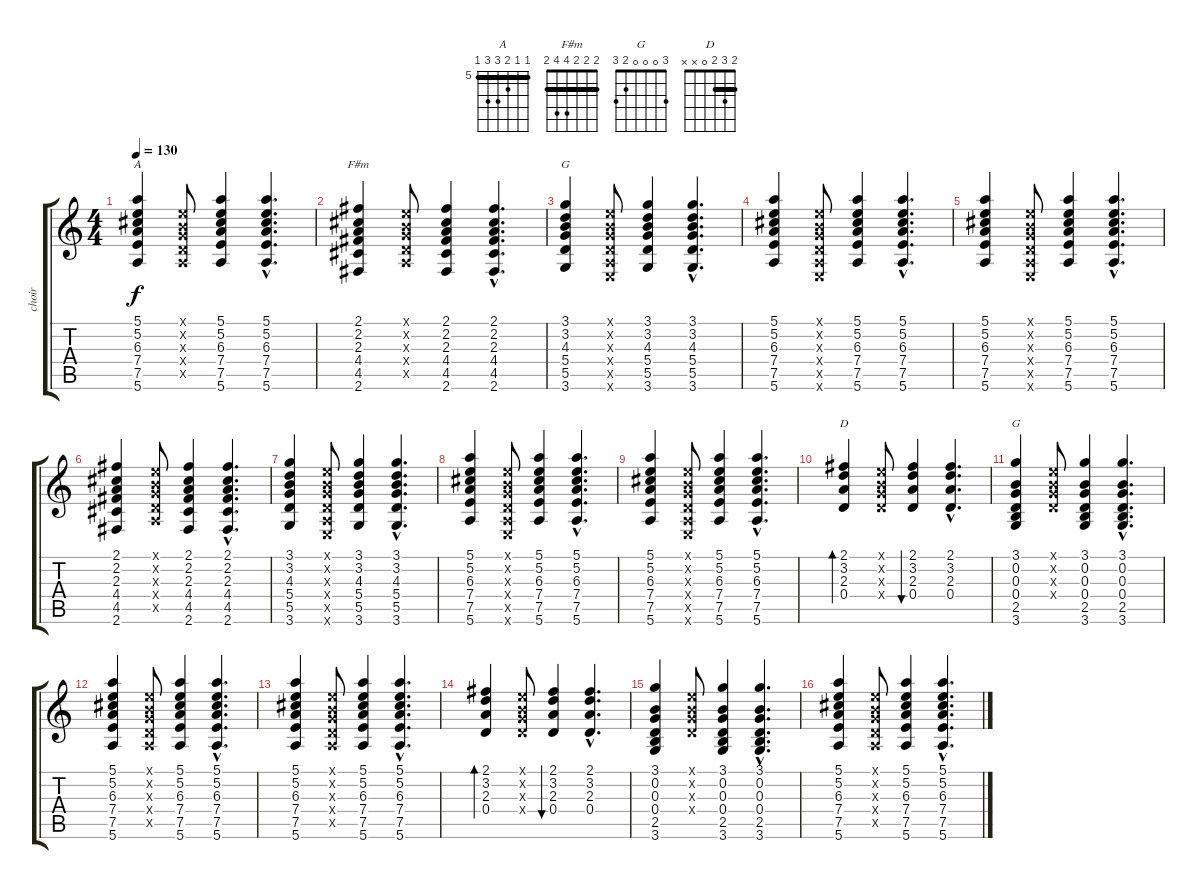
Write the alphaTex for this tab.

\track ("choir" "choir") {instrument acousticguitarsteel}
\staff {score tabs}
\tuning (E4 B3 G3 D3 A2 E2) {hide}
\chord ("A" 5 5 6 7 7 5) {firstfret 5 barre 5}
\chord ("F#m" 2 2 2 4 4 2) {barre 2}
\chord ("G" 3 3 4 5 5 3) {barre 3}
\chord ("D" 2 3 2 0 x x) {barre 2}
\chord ("G" 3 0 0 0 2 3)
\ts (4 4)
\tempo 130
\clef g2
\ks c
(5.1 5.2 6.3 7.4 7.5 5.6).4{ch "A" dy f} (0.1{x} 0.2{x} 0.3{x} 0.4{x} 0.5{x}).8 (5.1 5.2 6.3 7.4 7.5 5.6).4 (5.1{hac} 5.2{hac} 6.3{hac} 7.4{hac} 7.5{hac} 5.6{hac}).4{d} |
(2.1 2.2 2.3 4.4 4.5 2.6).4{ch "F#m"} (0.1{x} 0.2{x} 0.3{x} 0.4{x} 0.5{x}).8 (2.1 2.2 2.3 4.4 4.5 2.6).4 (2.1{hac} 2.2{hac} 2.3{hac} 4.4{hac} 4.5{hac} 2.6{hac}).4{d} |
(3.1 3.2 4.3 5.4 5.5 3.6).4{ch "G"} (0.1{x} 0.2{x} 0.3{x} 0.4{x} 0.5{x} 0.6{x}).8 (3.1 3.2 4.3 5.4 5.5 3.6).4 (3.1{hac} 3.2{hac} 4.3{hac} 5.4{hac} 5.5{hac} 3.6{hac}).4{d} |
(5.1 5.2 6.3 7.4 7.5 5.6).4 (0.1{x} 0.2{x} 0.3{x} 0.4{x} 0.5{x} 0.6{x}).8 (5.1 5.2 6.3 7.4 7.5 5.6).4 (5.1{hac} 5.2{hac} 6.3{hac} 7.4{hac} 7.5{hac} 5.6{hac}).4{d} |
(5.1 5.2 6.3 7.4 7.5 5.6).4 (0.1{x} 0.2{x} 0.3{x} 0.4{x} 0.5{x} 0.6{x}).8 (5.1 5.2 6.3 7.4 7.5 5.6).4 (5.1{hac} 5.2{hac} 6.3{hac} 7.4{hac} 7.5{hac} 5.6{hac}).4{d} |
(2.1 2.2 2.3 4.4 4.5 2.6).4 (0.1{x} 0.2{x} 0.3{x} 0.4{x} 0.5{x}).8 (2.1 2.2 2.3 4.4 4.5 2.6).4 (2.1{hac} 2.2{hac} 2.3{hac} 4.4{hac} 4.5{hac} 2.6{hac}).4{d} |
(3.1 3.2 4.3 5.4 5.5 3.6).4 (0.1{x} 0.2{x} 0.3{x} 0.4{x} 0.5{x} 0.6{x}).8 (3.1 3.2 4.3 5.4 5.5 3.6).4 (3.1{hac} 3.2{hac} 4.3{hac} 5.4{hac} 5.5{hac} 3.6{hac}).4{d} |
(5.1 5.2 6.3 7.4 7.5 5.6).4 (0.1{x} 0.2{x} 0.3{x} 0.4{x} 0.5{x} 0.6{x}).8 (5.1 5.2 6.3 7.4 7.5 5.6).4 (5.1{hac} 5.2{hac} 6.3{hac} 7.4{hac} 7.5{hac} 5.6{hac}).4{d} |
(5.1 5.2 6.3 7.4 7.5 5.6).4 (0.1{x} 0.2{x} 0.3{x} 0.4{x} 0.5{x} 0.6{x}).8 (5.1 5.2 6.3 7.4 7.5 5.6).4 (5.1{hac} 5.2{hac} 6.3{hac} 7.4{hac} 7.5{hac} 5.6{hac}).4{d} |
(2.1 3.2 2.3 0.4).4{bd 30 ch "D"} (0.1{x} 0.2{x} 0.3{x} 0.4{x}).8 (2.1 3.2 2.3 0.4).4{bu 30} (2.1{hac} 3.2{hac} 2.3{hac} 0.4{hac}).4{d} |
(3.1 0.2 0.3 0.4 2.5 3.6).4{ch "G"} (0.1{x} 0.2{x} 0.3{x} 0.4{x}).8 (3.1 0.2 0.3 0.4 2.5 3.6).4 (3.1{hac} 0.2{hac} 0.3{hac} 0.4{hac} 2.5{hac} 3.6{hac}).4{d} |
(5.1 5.2 6.3 7.4 7.5 5.6).4 (0.1{x} 0.2{x} 0.3{x} 0.4{x} 0.5{x}).8 (5.1 5.2 6.3 7.4 7.5 5.6).4 (5.1{hac} 5.2{hac} 6.3{hac} 7.4{hac} 7.5{hac} 5.6{hac}).4{d} |
(5.1 5.2 6.3 7.4 7.5 5.6).4 (0.1{x} 0.2{x} 0.3{x} 0.4{x} 0.5{x}).8 (5.1 5.2 6.3 7.4 7.5 5.6).4 (5.1{hac} 5.2{hac} 6.3{hac} 7.4{hac} 7.5{hac} 5.6{hac}).4{d} |
(2.1 3.2 2.3 0.4).4{bd 30} (0.1{x} 0.2{x} 0.3{x} 0.4{x}).8 (2.1 3.2 2.3 0.4).4{bu 30} (2.1{hac} 3.2{hac} 2.3{hac} 0.4{hac}).4{d} |
(3.1 0.2 0.3 0.4 2.5 3.6).4 (0.1{x} 0.2{x} 0.3{x} 0.4{x}).8 (3.1 0.2 0.3 0.4 2.5 3.6).4 (3.1{hac} 0.2{hac} 0.3{hac} 0.4{hac} 2.5{hac} 3.6{hac}).4{d} |
(5.1 5.2 6.3 7.4 7.5 5.6).4 (0.1{x} 0.2{x} 0.3{x} 0.4{x} 0.5{x}).8 (5.1 5.2 6.3 7.4 7.5 5.6).4 (5.1{hac} 5.2{hac} 6.3{hac} 7.4{hac} 7.5{hac} 5.6{hac}).4{d}
